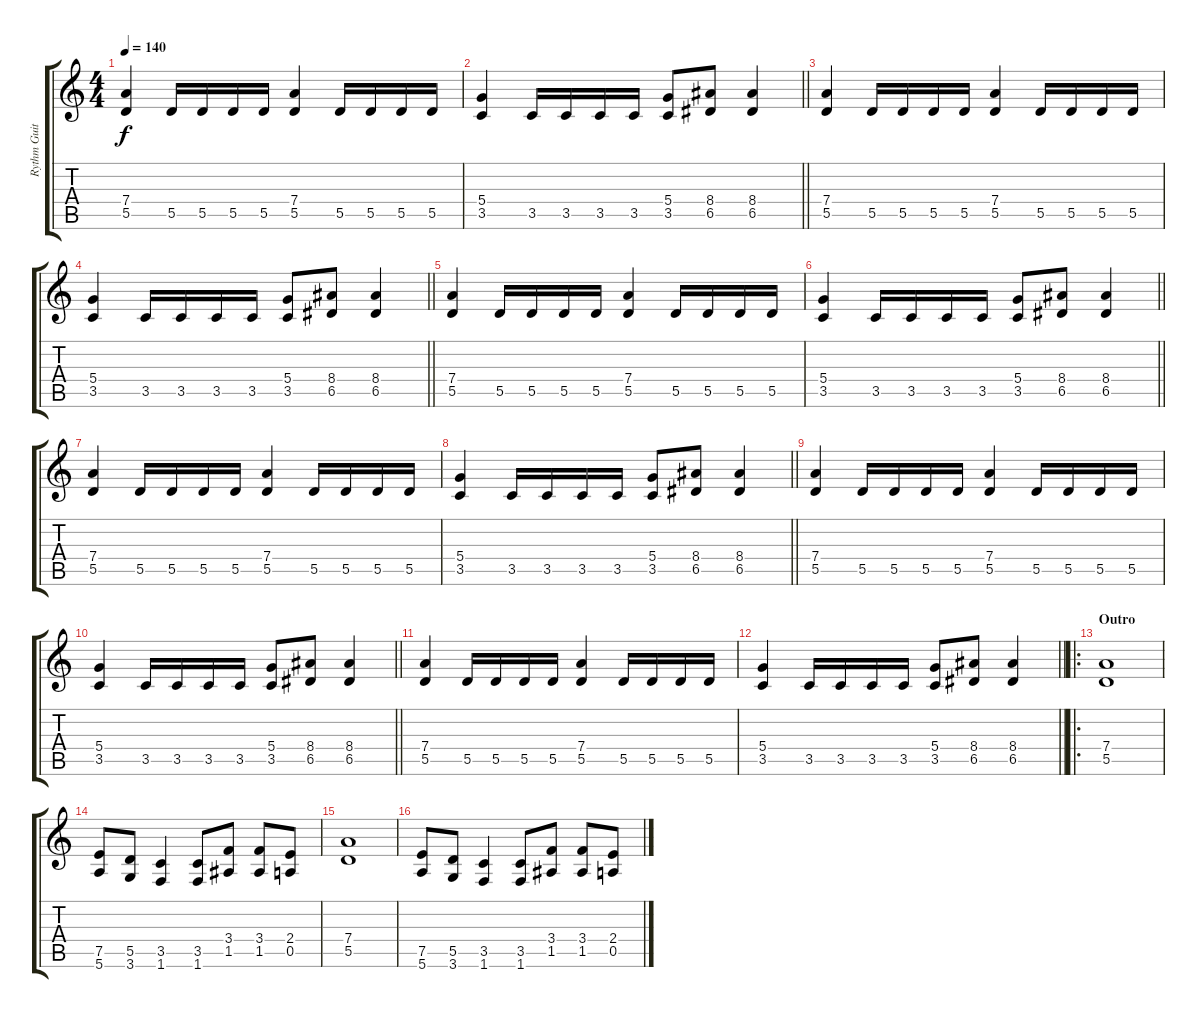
\track ("Rythm Guitar" "Rythm Guit") {instrument distortionguitar}
\staff {score tabs}
\tuning (E4 B3 G3 D3 A2 E2) {hide}
\ts (4 4)
\tempo 140
\clef g2
\ks c
(7.4 5.5).4{dy f} 5.5.16 5.5.16 5.5.16 5.5.16 (7.4 5.5).4 5.5.16 5.5.16 5.5.16 5.5.16 |
\barLineRight lightlight
(5.4 3.5).4 3.5.16 3.5.16 3.5.16 3.5.16 (5.4 3.5).8 (8.4 6.5).8 (8.4 6.5).4 |
(7.4 5.5).4 5.5.16 5.5.16 5.5.16 5.5.16 (7.4 5.5).4 5.5.16 5.5.16 5.5.16 5.5.16 |
\barLineRight lightlight
(5.4 3.5).4 3.5.16 3.5.16 3.5.16 3.5.16 (5.4 3.5).8 (8.4 6.5).8 (8.4 6.5).4 |
(7.4 5.5).4 5.5.16 5.5.16 5.5.16 5.5.16 (7.4 5.5).4 5.5.16 5.5.16 5.5.16 5.5.16 |
\barLineRight lightlight
(5.4 3.5).4 3.5.16 3.5.16 3.5.16 3.5.16 (5.4 3.5).8 (8.4 6.5).8 (8.4 6.5).4 |
(7.4 5.5).4 5.5.16 5.5.16 5.5.16 5.5.16 (7.4 5.5).4 5.5.16 5.5.16 5.5.16 5.5.16 |
\barLineRight lightlight
(5.4 3.5).4 3.5.16 3.5.16 3.5.16 3.5.16 (5.4 3.5).8 (8.4 6.5).8 (8.4 6.5).4 |
(7.4 5.5).4 5.5.16 5.5.16 5.5.16 5.5.16 (7.4 5.5).4 5.5.16 5.5.16 5.5.16 5.5.16 |
\barLineRight lightlight
(5.4 3.5).4 3.5.16 3.5.16 3.5.16 3.5.16 (5.4 3.5).8 (8.4 6.5).8 (8.4 6.5).4 |
(7.4 5.5).4 5.5.16 5.5.16 5.5.16 5.5.16 (7.4 5.5).4 5.5.16 5.5.16 5.5.16 5.5.16 |
\barLineRight lightlight
(5.4 3.5).4 3.5.16 3.5.16 3.5.16 3.5.16 (5.4 3.5).8 (8.4 6.5).8 (8.4 6.5).4 |
\ro
\section ("" "Outro")
(7.4 5.5).1 |
(7.5 5.6).8 (5.5 3.6).8 (3.5 1.6).4 (3.5 1.6).8 (3.4 1.5).8 (3.4 1.5).8 (2.4 0.5).8 |
(7.4 5.5).1 |
(7.5 5.6).8 (5.5 3.6).8 (3.5 1.6).4 (3.5 1.6).8 (3.4 1.5).8 (3.4 1.5).8 (2.4 0.5).8
